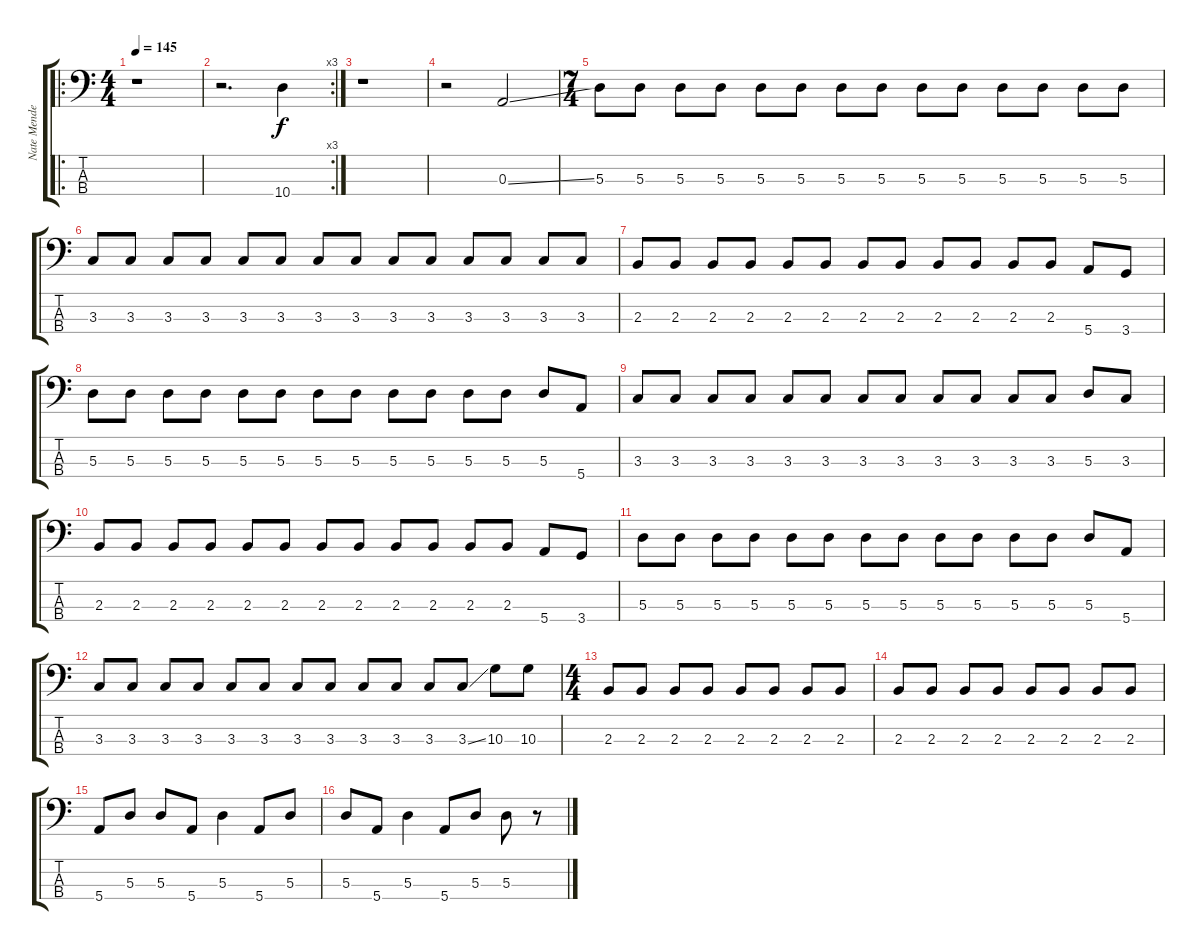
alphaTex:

\track ("Nate Mendel" "Nate Mende") {instrument electricbassfinger}
\staff {score tabs}
\tuning (G2 D2 A1 E1) {hide}
\ro
\ts (4 4)
\tempo 145
\clef f4
\ks c
r.1{dy f instrument electricbassfinger} |
\rc 3
r.2{d} 10.4.4 |
r.1 |
r.2 0.3{ss}.2 |
\ts (7 4)
5.3.8 5.3.8 5.3.8 5.3.8 5.3.8 5.3.8 5.3.8 5.3.8 5.3.8 5.3.8 5.3.8 5.3.8 5.3.8 5.3.8 |
3.3.8 3.3.8 3.3.8 3.3.8 3.3.8 3.3.8 3.3.8 3.3.8 3.3.8 3.3.8 3.3.8 3.3.8 3.3.8 3.3.8 |
2.3.8 2.3.8 2.3.8 2.3.8 2.3.8 2.3.8 2.3.8 2.3.8 2.3.8 2.3.8 2.3.8 2.3.8 5.4.8 3.4.8 |
5.3.8 5.3.8 5.3.8 5.3.8 5.3.8 5.3.8 5.3.8 5.3.8 5.3.8 5.3.8 5.3.8 5.3.8 5.3.8 5.4.8 |
3.3.8 3.3.8 3.3.8 3.3.8 3.3.8 3.3.8 3.3.8 3.3.8 3.3.8 3.3.8 3.3.8 3.3.8 5.3.8 3.3.8 |
2.3.8 2.3.8 2.3.8 2.3.8 2.3.8 2.3.8 2.3.8 2.3.8 2.3.8 2.3.8 2.3.8 2.3.8 5.4.8 3.4.8 |
5.3.8 5.3.8 5.3.8 5.3.8 5.3.8 5.3.8 5.3.8 5.3.8 5.3.8 5.3.8 5.3.8 5.3.8 5.3.8 5.4.8 |
3.3.8 3.3.8 3.3.8 3.3.8 3.3.8 3.3.8 3.3.8 3.3.8 3.3.8 3.3.8 3.3.8 3.3{ss}.8 10.3.8 10.3.8 |
\ts (4 4)
2.3.8 2.3.8 2.3.8 2.3.8 2.3.8 2.3.8 2.3.8 2.3.8 |
2.3.8 2.3.8 2.3.8 2.3.8 2.3.8 2.3.8 2.3.8 2.3.8 |
5.4.8 5.3.8 5.3.8 5.4.8 5.3.4 5.4.8 5.3.8 |
5.3.8 5.4.8 5.3.4 5.4.8 5.3.8 5.3.8 r.8
